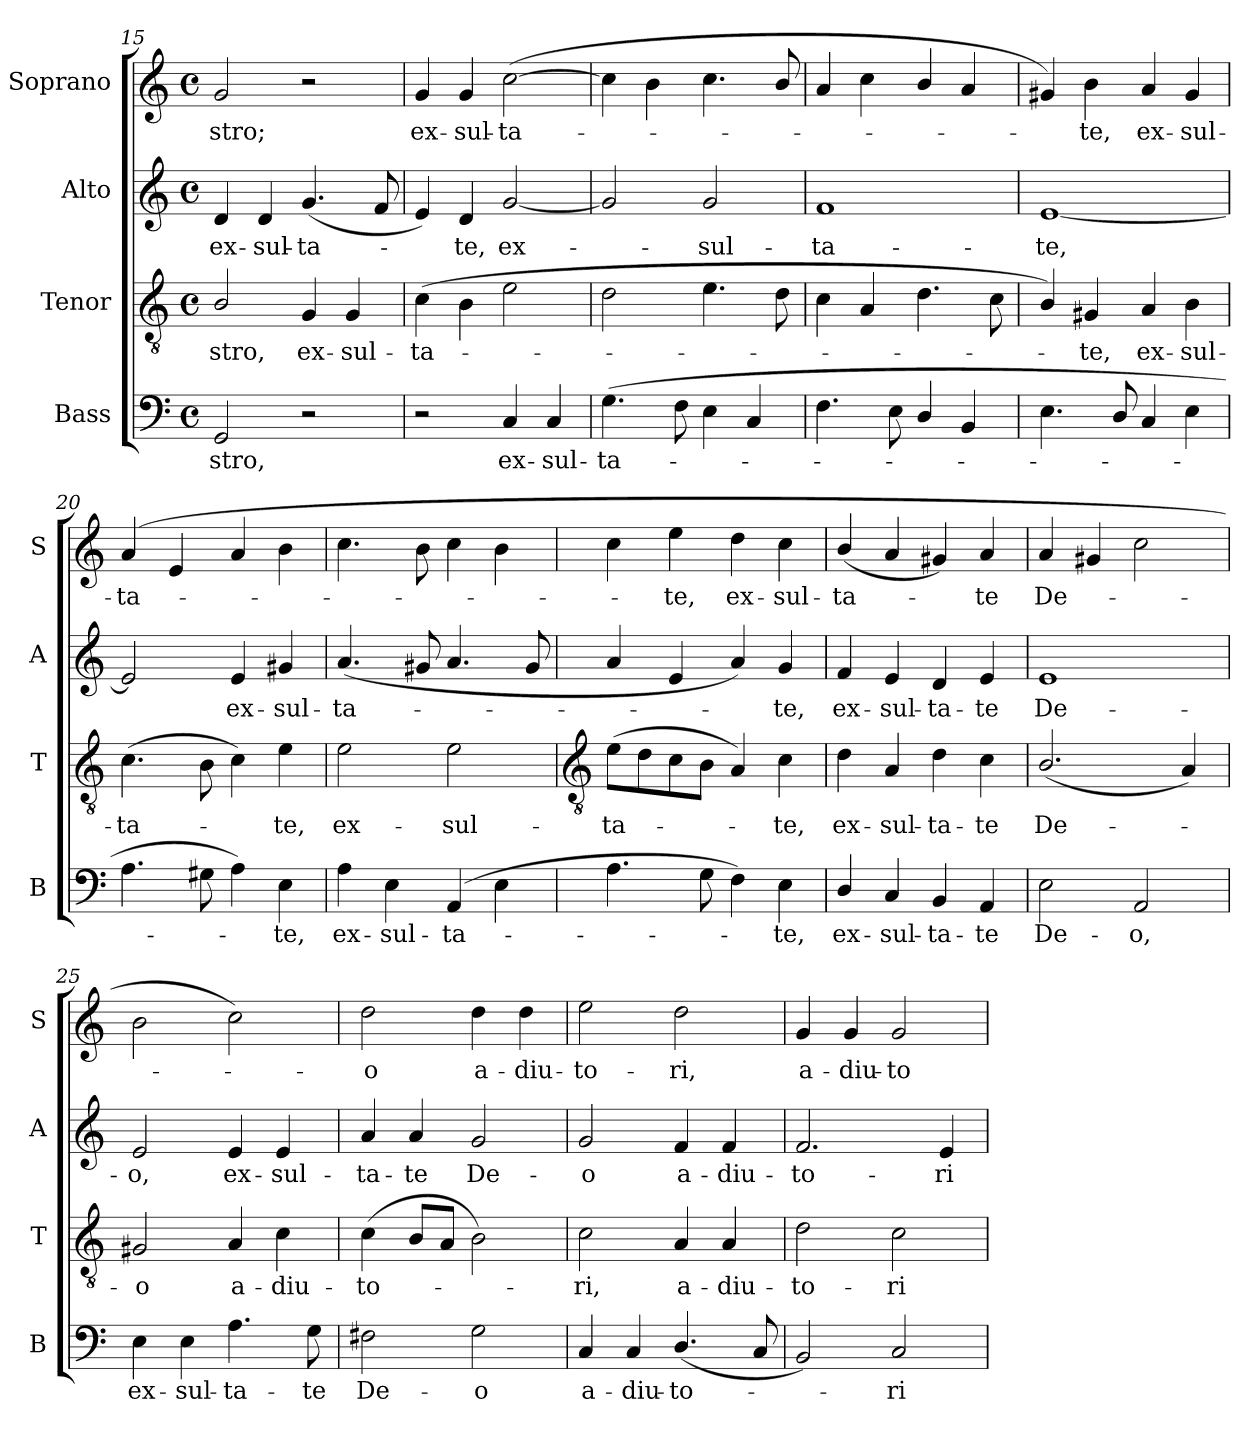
**kern	**text	**kern	**text	**kern	**text	**kern	**text
*part4	*part4	*part3	*part3	*part2	*part2	*part1	*part1
*staff4	*staff4	*staff3	*staff3	*staff2	*staff2	*staff1	*staff1
*I"Bass	*	*I"Tenor	*	*I"Alto	*	*I"Soprano	*
*I'B	*	*I'T	*	*I'A	*	*I'S	*
!!LO:LB:g=z
*clefF4	*	*clefGv2	*	*clefG2	*	*clefG2	*
*k[]	*	*k[]	*	*k[]	*	*k[]	*
*C:	*	*C:	*	*C:	*	*C:	*
*M4/4	*	*M4/4	*	*M4/4	*	*M4/4	*
*met(c)	*	*met(c)	*	*met(c)	*	*met(c)	*
=15	=15	=15	=15	=15	=15	=15	=15
!	!LO:LY:b	!	!LO:LY:b	!	!LO:LY:b	!	!LO:LY:b
2GG	stro,	2B/	-stro,	4d	ex-	2g	stro;
!	!	!	!	!	!LO:LY:b	!	!
.	.	.	.	4d	-sul-	.	.
!	!	!	!LO:LY:b	!	!LO:LY:b	!	!
2r	.	4G	ex-	(<4.g	-ta-	2r	.
!	!	!	!LO:LY:b	!	!	!	!
.	.	4G	-sul-	.	.	.	.
.	.	.	.	8f	.	.	.
=16	=16	=16	=16	=16	=16	=16	=16
!	!	!	!LO:LY:b	!	!	!	!LO:LY:b
2r	.	(>4c	-ta-	4e)	.	4g	ex-
!	!	!	!	!	!LO:LY:b	!	!LO:LY:b
.	.	4B	.	4d	te,	4g	-sul-
!	!LO:LY:b	!	!	!	!LO:LY:b	!	!LO:LY:b
4C	ex-	2e	.	[2g	ex-	(<[2cc	-ta-
!	!LO:LY:b	!	!	!	!	!	!
4C	-sul-	.	.	.	.	.	.
=17	=17	=17	=17	=17	=17	=17	=17
!	!LO:LY:b	!	!	!	!	!	!
(>4.G	-ta-	2d	.	2g]	.	4cc]	.
.	.	.	.	.	.	4b	.
8F	.	.	.	.	.	.	.
!	!	!	!	!	!LO:LY:b	!	!
4E	.	4.e	.	2g	sul-	4.cc	.
4C	.	.	.	.	.	.	.
.	.	8d	.	.	.	8b/	.
=18	=18	=18	=18	=18	=18	=18	=18
!	!	!	!	!	!LO:LY:b	!	!
4.F	.	4c	.	1f	-ta-	4a	.
.	.	4A	.	.	.	4cc	.
8E	.	.	.	.	.	.	.
4D/	.	4.d	.	.	.	4b/	.
4BB	.	.	.	.	.	4a	.
.	.	8c	.	.	.	.	.
=19	=19	=19	=19	=19	=19	=19	=19
!	!	!	!	!	!LO:LY:b	!	!
4.E	.	4B/)	.	[1e	-te,	4g#X)	.
!	!	!	!LO:LY:b	!	!	!	!LO:LY:b
.	.	4G#X	te,	.	.	4b	te,
8D/	.	.	.	.	.	.	.
!	!	!	!LO:LY:b	!	!	!	!LO:LY:b
4C	.	4A	ex-	.	.	4a	ex-
!	!	!	!LO:LY:b	!	!	!	!LO:LY:b
4E	.	4B	-sul-	.	.	4g#	-sul-
=20	=20	=20	=20	=20	=20	=20	=20
!	!	!	!LO:LY:b	!	!	!	!LO:LY:b
4.A	.	(>4.c	-ta-	2e]	.	(>4a	-ta-
.	.	.	.	.	.	4e	.
8G#X	.	8B	.	.	.	.	.
!	!	!	!	!	!LO:LY:b	!	!
4A)	.	4c)	.	4e	ex-	4a	.
!	!LO:LY:b	!	!LO:LY:b	!	!LO:LY:b	!	!
4E	te,	4e	te,	4g#X	-sul-	4b	.
=21	=21	=21	=21	=21	=21	=21	=21
!	!LO:LY:b	!	!LO:LY:b	!	!LO:LY:b	!	!
4A	ex-	2e	ex-	(<4.a	-ta-	4.cc	.
!	!LO:LY:b	!	!	!	!	!	!
4E	-sul-	.	.	.	.	.	.
.	.	.	.	8g#X	.	8b	.
!	!LO:LY:b	!	!LO:LY:b	!	!	!	!
(>4AA	-ta-	2e	-sul-	4.a	.	4cc	.
4E	.	.	.	.	.	4b	.
.	.	.	.	8g#	.	.	.
!!LO:LB:g=z
=22	=22	=22	=22	=22	=22	=22	=22
*	*	*clefGv2	*	*	*	*	*
!	!	!	!LO:LY:b	!	!	!	!
4.A	.	(>8eL	-ta-	4a	.	4cc	.
.	.	8d	.	.	.	.	.
!	!	!	!	!	!	!	!LO:LY:b
.	.	8c	.	4e	.	4ee	te,
8G	.	8BJ	.	.	.	.	.
!	!	!	!	!	!	!	!LO:LY:b
4F)	.	4A)	.	4a)	.	4dd	ex-
!	!LO:LY:b	!	!LO:LY:b	!	!LO:LY:b	!	!LO:LY:b
4E	te,	4c	te,	4g	te,	4cc	-sul-
=23	=23	=23	=23	=23	=23	=23	=23
!	!LO:LY:b	!	!LO:LY:b	!	!LO:LY:b	!	!LO:LY:b
4D/	ex-	4d	ex-	4f	ex-	(<4b/	-ta-
!	!LO:LY:b	!	!LO:LY:b	!	!LO:LY:b	!	!
4C	-sul-	4A	-sul-	4e	-sul-	4a	.
!	!LO:LY:b	!	!LO:LY:b	!	!LO:LY:b	!	!
4BB	-ta-	4d	-ta-	4d	-ta-	4g#X)	.
!	!LO:LY:b	!	!LO:LY:b	!	!LO:LY:b	!	!LO:LY:b
4AA	-te	4c	-te	4e	-te	4a	te
=24	=24	=24	=24	=24	=24	=24	=24
!	!LO:LY:b	!	!LO:LY:b	!	!LO:LY:b	!	!LO:LY:b
2E	De-	(<2.B/	De-	1e	De-	4a	De-
.	.	.	.	.	.	4g#X	.
!	!LO:LY:b	!	!	!	!	!	!
2AA	-o,	.	.	.	.	2cc	.
.	.	4A)	.	.	.	.	.
=25	=25	=25	=25	=25	=25	=25	=25
!	!LO:LY:b	!	!LO:LY:b	!	!LO:LY:b	!	!
4E	ex-	2G#X	o	2e	-o,	2b	.
!	!LO:LY:b	!	!	!	!	!	!
4E	-sul-	.	.	.	.	.	.
!	!LO:LY:b	!	!LO:LY:b	!	!LO:LY:b	!	!
4.A	-ta-	4A	a-	4e	ex-	2cc)	.
!	!	!	!LO:LY:b	!	!LO:LY:b	!	!
.	.	4c	-diu-	4e	-sul-	.	.
!	!LO:LY:b	!	!	!	!	!	!
8G	-te	.	.	.	.	.	.
=26	=26	=26	=26	=26	=26	=26	=26
!	!LO:LY:b	!	!LO:LY:b	!	!LO:LY:b	!	!LO:LY:b
2F#X	De-	(>4c	-to-	4a	-ta-	2dd	o
!	!	!	!	!	!LO:LY:b	!	!
.	.	8BL	.	4a	-te	.	.
.	.	8AJ	.	.	.	.	.
!	!LO:LY:b	!	!	!	!LO:LY:b	!	!LO:LY:b
2G	-o	2B)	.	2g	De-	4dd	a-
!	!	!	!	!	!	!	!LO:LY:b
.	.	.	.	.	.	4dd	-diu-
=27	=27	=27	=27	=27	=27	=27	=27
!	!LO:LY:b	!	!LO:LY:b	!	!LO:LY:b	!	!LO:LY:b
4C	a-	2c	ri,	2g	-o	2ee	-to-
!	!LO:LY:b	!	!	!	!	!	!
4C	-diu-	.	.	.	.	.	.
!	!LO:LY:b	!	!LO:LY:b	!	!LO:LY:b	!	!LO:LY:b
(<4.D/	-to-	4A	a-	4f	a-	2dd	-ri,
!	!	!	!LO:LY:b	!	!LO:LY:b	!	!
.	.	4A	-diu-	4f	-diu-	.	.
8C	.	.	.	.	.	.	.
=28	=28	=28	=28	=28	=28	=28	=28
!	!	!	!LO:LY:b	!	!LO:LY:b	!	!LO:LY:b
2BB)	.	2d	-to-	2.f	-to-	4g	a-
!	!	!	!	!	!	!	!LO:LY:b
.	.	.	.	.	.	4g	-diu-
!	!LO:LY:b	!	!LO:LY:b	!	!	!	!LO:LY:b
2C	ri	2c	-ri	.	.	2g	-to-
!	!	!	!	!	!LO:LY:b	!	!
.	.	.	.	4e	-ri	.	.
=	=	=	=	=	=	=	=
*-	*-	*-	*-	*-	*-	*-	*-
